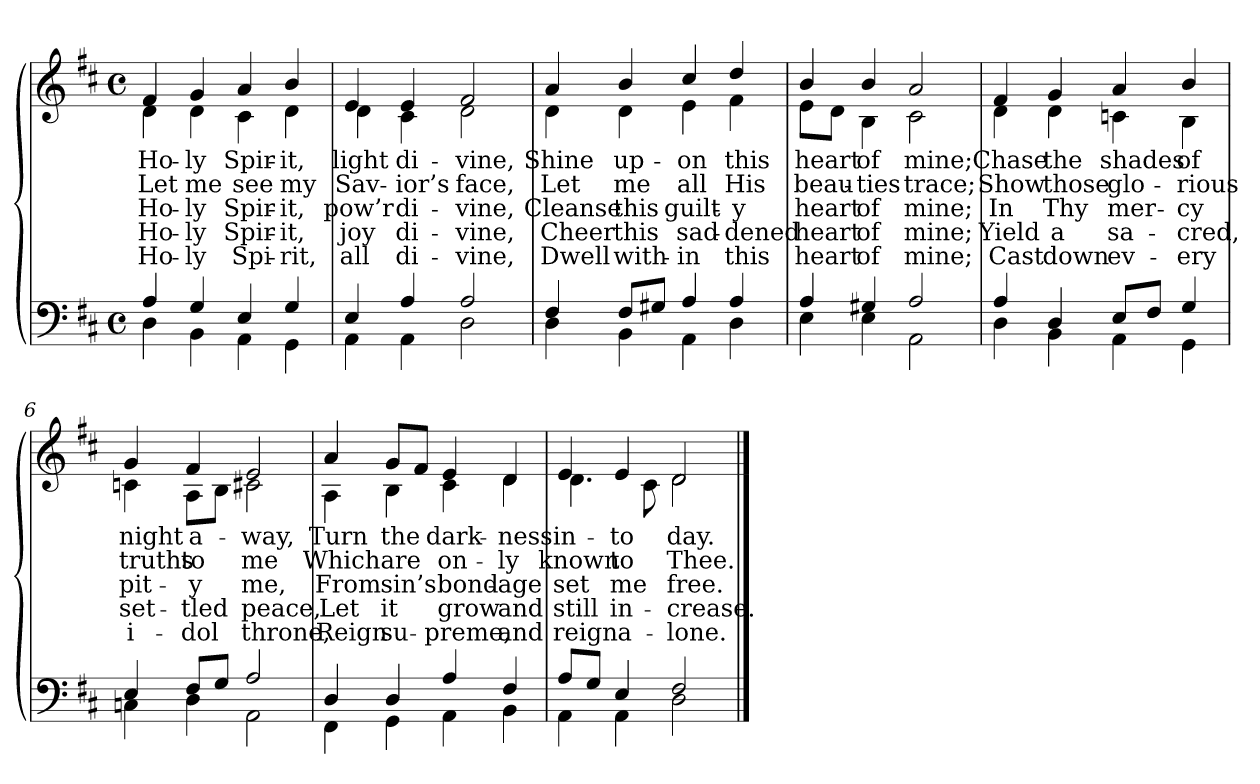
**kern	**kern	**text	**text	**text	**text	**text
*part2	*part1	*part1	*part1	*part1	*part1	*part1
*staff2	*staff1	*staff1	*staff1	*staff1	*staff1	*staff1
*clefF4	*clefG2	*	*	*	*	*
*k[f#c#]	*k[f#c#]	*	*	*	*	*
*M4/4	*M4/4	*	*	*	*	*
*met(c)	*met(c)	*	*	*	*	*
=1	=1	=1	=1	=1	=1	=1
*^	*	*	*	*	*	*
!	!	!LO:TX:b:i:t=Verse	!	!	!	!	!
!	!	!	!LO:LY:b	!LO:LY:b	!LO:LY:b	!LO:LY:b	!LO:LY:b
*	*	*^	*	*	*	*	*
4A/	4D\	4f#/	4d\	Ho-	Let	Ho-	Ho-	Ho-
!	!	!	!	!LO:LY:b	!LO:LY:b	!LO:LY:b	!LO:LY:b	!LO:LY:b
4G/	4BB\	4g/	4d\	-ly	me	-ly	-ly	-ly
!	!	!	!	!LO:LY:b	!LO:LY:b	!LO:LY:b	!LO:LY:b	!LO:LY:b
4E/	4AA\	4a/	4c#\	Spir-	see	Spir-	Spir-	Spi-
!	!	!	!	!LO:LY:b	!LO:LY:b	!LO:LY:b	!LO:LY:b	!LO:LY:b
4G/	4GG\	4b/	4d\	-it,	my	-it,	-it,	-rit,
=2	=2	=2	=2	=2	=2	=2	=2	=2
!	!	!	!	!LO:LY:b	!LO:LY:b	!LO:LY:b	!LO:LY:b	!LO:LY:b
4E/	4AA\	4e/	4d\	light	Sav-	pow’r	joy	all
!	!	!	!	!LO:LY:b	!LO:LY:b	!LO:LY:b	!LO:LY:b	!LO:LY:b
4A/	4AA\	4e/	4c#\	di-	-ior’s	di-	di-	di-
!	!	!	!	!LO:LY:b	!LO:LY:b	!LO:LY:b	!LO:LY:b	!LO:LY:b
2A/	2D\	2f#/	2d\	-vine,	face,	-vine,	-vine,	-vine,
!!LO:LB:g=z	!!
=3	=3	=3	=3	=3	=3	=3	=3	=3
!	!	!	!	!LO:LY:b	!LO:LY:b	!LO:LY:b	!LO:LY:b	!LO:LY:b
4F#/	4D\	4a/	4d\	Shine	Let	Cleanse	Cheer	Dwell
!	!	!	!	!LO:LY:b	!LO:LY:b	!LO:LY:b	!LO:LY:b	!LO:LY:b
8F#/L	4BB\	4b/	4d\	up-	me	this	this	with-
8G#X/J	.	.	.	.	.	.	.	.
!	!	!	!	!LO:LY:b	!LO:LY:b	!LO:LY:b	!LO:LY:b	!LO:LY:b
4A/	4AA\	4cc#/	4e\	-on	all	guilt-	sad-	-in
!	!	!	!	!LO:LY:b	!LO:LY:b	!LO:LY:b	!LO:LY:b	!LO:LY:b
4A/	4D\	4dd/	4f#\	this	His	-y	-dened	this
=4	=4	=4	=4	=4	=4	=4	=4	=4
!	!	!	!	!LO:LY:b	!LO:LY:b	!LO:LY:b	!LO:LY:b	!LO:LY:b
4A/	4E\	4b/	8e\L	heart	beau-	heart	heart	heart
.	.	.	8d\J	.	.	.	.	.
!	!	!	!	!LO:LY:b	!LO:LY:b	!LO:LY:b	!LO:LY:b	!LO:LY:b
4G#X/	4E\	4b/	4B\	of	-ties	of	of	of
!	!	!	!	!LO:LY:b	!LO:LY:b	!LO:LY:b	!LO:LY:b	!LO:LY:b
2A/	2AA\	2a/	2c#\	mine;	trace;	mine;	mine;	mine;
!!LO:LB:g=z	!!
=5	=5	=5	=5	=5	=5	=5	=5	=5
!	!	!	!	!LO:LY:b	!LO:LY:b	!LO:LY:b	!LO:LY:b	!LO:LY:b
4A/	4D\	4f#/	4d\	Chase	Show	In	Yield	Cast
!	!	!	!	!LO:LY:b	!LO:LY:b	!LO:LY:b	!LO:LY:b	!LO:LY:b
4D/	4BB\	4g/	4d\	the	those	Thy	a	down
!	!	!	!	!LO:LY:b	!LO:LY:b	!LO:LY:b	!LO:LY:b	!LO:LY:b
8E/L	4AA\	4a/	4cn\	shades	glo-	mer-	sa-	ev-
8F#/J	.	.	.	.	.	.	.	.
!	!	!	!	!LO:LY:b	!LO:LY:b	!LO:LY:b	!LO:LY:b	!LO:LY:b
4G/	4GG\	4b/	4B\	of	-rious	-cy	-cred,	-ery
=6	=6	=6	=6	=6	=6	=6	=6	=6
!	!	!	!	!LO:LY:b	!LO:LY:b	!LO:LY:b	!LO:LY:b	!LO:LY:b
4E/	4Cn\	4g/	4cn\	night	truths	pit-	set-	i-
!	!	!	!	!LO:LY:b	!LO:LY:b	!LO:LY:b	!LO:LY:b	!LO:LY:b
8F#/L	4D\	4f#/	8A\L	a-	to	-y	-tled	-dol
8G/J	.	.	8B\J	.	.	.	.	.
!	!	!	!	!LO:LY:b	!LO:LY:b	!LO:LY:b	!LO:LY:b	!LO:LY:b
2A/	2AA\	2e/	2c#X\	-way,	me	me,	peace,	throne,
!!LO:LB:g=z	!!
=7	=7	=7	=7	=7	=7	=7	=7	=7
!	!	!	!	!LO:LY:b	!LO:LY:b	!LO:LY:b	!LO:LY:b	!LO:LY:b
4D/	4FF#\	4a/	4A\	Turn	Which	From	Let	Reign
!	!	!	!	!LO:LY:b	!LO:LY:b	!LO:LY:b	!LO:LY:b	!LO:LY:b
4D/	4GG\	8g/L	4B\	the	are	sin’s	it	su-
.	.	8f#/J	.	.	.	.	.	.
!	!	!	!	!LO:LY:b	!LO:LY:b	!LO:LY:b	!LO:LY:b	!LO:LY:b
4A/	4AA\	4e/	4c#\	dark-	on-	bond-	grow	-preme,
!	!	!	!	!LO:LY:b	!LO:LY:b	!LO:LY:b	!LO:LY:b	!LO:LY:b
4F#/	4BB\	4d/	4d\	-ness	-ly	-age	and	and
=8	=8	=8	=8	=8	=8	=8	=8	=8
!	!	!	!	!LO:LY:b	!LO:LY:b	!LO:LY:b	!LO:LY:b	!LO:LY:b
8A/L	4AA\	4e/	4.d\	in-	known	set	still	reign
8G/J	.	.	.	.	.	.	.	.
!	!	!	!	!LO:LY:b	!LO:LY:b	!LO:LY:b	!LO:LY:b	!LO:LY:b
4E/	4AA\	4e/	.	-to	to	me	in-	a-
.	.	.	8c#\	.	.	.	.	.
!	!	!	!	!LO:LY:b	!LO:LY:b	!LO:LY:b	!LO:LY:b	!LO:LY:b
2F#/	2D\	2d/	2d\	day.	Thee.	free.	-crease.	-lone.
*v	*v	*	*	*	*	*	*	*
*	*v	*v	*	*	*	*	*
==	==	==	==	==	==	==
*-	*-	*-	*-	*-	*-	*-
